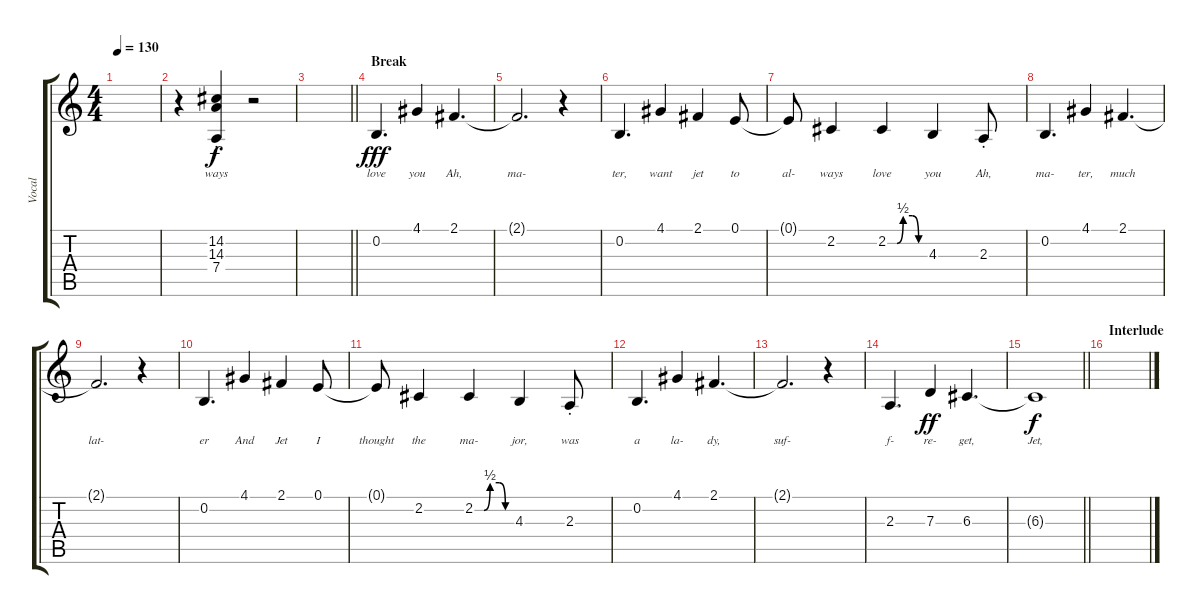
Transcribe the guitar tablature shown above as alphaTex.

\track ("Vocal" "Vocal") {instrument lead4chiff}
\staff {score tabs}
\tuning (E4 B3 G3 D3 A2 E2) {hide}
\ts (4 4)
\tempo 130
\clef g2
\ks c
|
r.4 (14.2{st} 14.3{st} 7.4{st}).4{lyrics (0 "ways") lyrics (1 "") lyrics (2 "") lyrics (3 "") lyrics (4 "")} r.2 |
\barLineRight lightlight
|
\section ("" "Break")
0.2.4{d lyrics (0 "love") lyrics (1 "") lyrics (2 "") lyrics (3 "") lyrics (4 "") dy fff volume 16 balance 8 instrument lead4chiff} 4.1.4{lyrics (0 "you") lyrics (1 "") lyrics (2 "") lyrics (3 "") lyrics (4 "")} 2.1.4{d lyrics (0 "Ah,") lyrics (1 "") lyrics (2 "") lyrics (3 "") lyrics (4 "")} |
2.1{t}.2{d lyrics (0 "ma-") lyrics (1 "") lyrics (2 "") lyrics (3 "") lyrics (4 "")} r.4 |
0.2.4{d lyrics (0 "ter,") lyrics (1 "") lyrics (2 "") lyrics (3 "") lyrics (4 "")} 4.1.4{lyrics (0 "want") lyrics (1 "") lyrics (2 "") lyrics (3 "") lyrics (4 "")} 2.1.4{lyrics (0 "jet") lyrics (1 "") lyrics (2 "") lyrics (3 "") lyrics (4 "")} 0.1.8{lyrics (0 "to") lyrics (1 "") lyrics (2 "") lyrics (3 "") lyrics (4 "")} |
0.1{t}.8{lyrics (0 "al-") lyrics (1 "") lyrics (2 "") lyrics (3 "") lyrics (4 "")} 2.2.4{lyrics (0 "ways") lyrics (1 "") lyrics (2 "") lyrics (3 "") lyrics (4 "")} 2.2{be (custom 0 0 15 0 25 2 40 2 50 0 60 0)}.4{lyrics (0 "love") lyrics (1 "") lyrics (2 "") lyrics (3 "") lyrics (4 "")} 4.3.4{lyrics (0 "you") lyrics (1 "") lyrics (2 "") lyrics (3 "") lyrics (4 "")} 2.3{st}.8{lyrics (0 "Ah,") lyrics (1 "") lyrics (2 "") lyrics (3 "") lyrics (4 "")} |
0.2.4{d lyrics (0 "ma-") lyrics (1 "") lyrics (2 "") lyrics (3 "") lyrics (4 "")} 4.1.4{lyrics (0 "ter,") lyrics (1 "") lyrics (2 "") lyrics (3 "") lyrics (4 "")} 2.1.4{d lyrics (0 "much") lyrics (1 "") lyrics (2 "") lyrics (3 "") lyrics (4 "")} |
2.1{t}.2{d lyrics (0 "lat-") lyrics (1 "") lyrics (2 "") lyrics (3 "") lyrics (4 "")} r.4 |
0.2.4{d lyrics (0 "er") lyrics (1 "") lyrics (2 "") lyrics (3 "") lyrics (4 "")} 4.1.4{lyrics (0 "And") lyrics (1 "") lyrics (2 "") lyrics (3 "") lyrics (4 "")} 2.1.4{lyrics (0 "Jet") lyrics (1 "") lyrics (2 "") lyrics (3 "") lyrics (4 "")} 0.1.8{lyrics (0 "I") lyrics (1 "") lyrics (2 "") lyrics (3 "") lyrics (4 "")} |
0.1{t}.8{lyrics (0 "thought") lyrics (1 "") lyrics (2 "") lyrics (3 "") lyrics (4 "")} 2.2.4{lyrics (0 "the") lyrics (1 "") lyrics (2 "") lyrics (3 "") lyrics (4 "")} 2.2{be (custom 0 0 15 0 25 2 40 2 50 0 60 0)}.4{lyrics (0 "ma-") lyrics (1 "") lyrics (2 "") lyrics (3 "") lyrics (4 "")} 4.3.4{lyrics (0 "jor,") lyrics (1 "") lyrics (2 "") lyrics (3 "") lyrics (4 "")} 2.3{st}.8{lyrics (0 "was") lyrics (1 "") lyrics (2 "") lyrics (3 "") lyrics (4 "")} |
0.2.4{d lyrics (0 "a") lyrics (1 "") lyrics (2 "") lyrics (3 "") lyrics (4 "")} 4.1.4{lyrics (0 "la-") lyrics (1 "") lyrics (2 "") lyrics (3 "") lyrics (4 "")} 2.1.4{d lyrics (0 "dy,") lyrics (1 "") lyrics (2 "") lyrics (3 "") lyrics (4 "")} |
2.1{t}.2{d lyrics (0 "suf-") lyrics (1 "") lyrics (2 "") lyrics (3 "") lyrics (4 "")} r.4 |
2.3.4{d lyrics (0 "f-") lyrics (1 "") lyrics (2 "") lyrics (3 "") lyrics (4 "")} 7.3.4{lyrics (0 "re-") lyrics (1 "") lyrics (2 "") lyrics (3 "") lyrics (4 "") dy ff} 6.3.4{d lyrics (0 "get,") lyrics (1 "") lyrics (2 "") lyrics (3 "") lyrics (4 "")} |
\barLineRight lightlight
6.3{t}.1{lyrics (0 "Jet,") lyrics (1 "") lyrics (2 "") lyrics (3 "") lyrics (4 "") dy f} |
\section ("" "Interlude")
